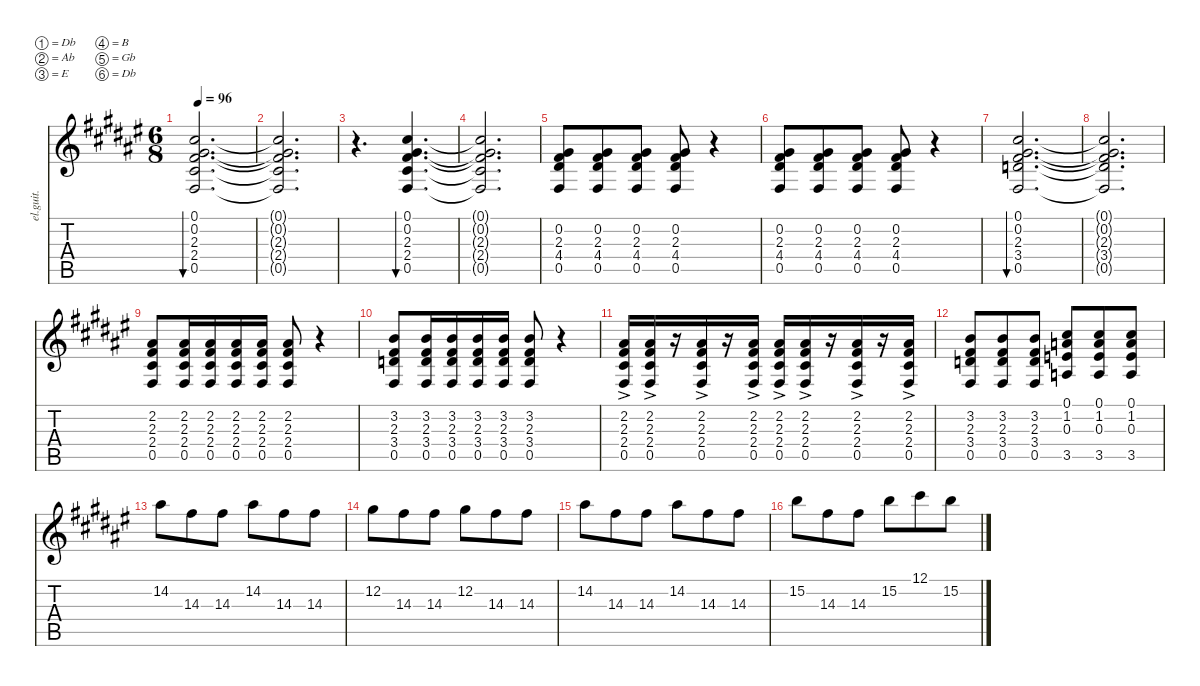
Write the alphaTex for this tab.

\defaultSystemsLayout 4
\hideDynamics
\bracketExtendMode nobrackets
\otherSystemsTrackNameOrientation horizontal
\track ("Guitar 1" "el.guit.") {mute instrument electricguitarclean}
\staff {score tabs}
\tuning (Db4 Ab3 E3 B2 Gb2 Db2)
\ts (6 8)
\tempo 96
\clef g2
\ks f#
(0.5{acc #} 2.4{acc #} 2.3{acc #} 0.2{acc #} 0.1{acc #}).2{d bu 344 dy mf beam Up} |
(0.5{t acc #} 2.4{t acc #} 2.3{t acc #} 0.2{t acc #} 0.1{t acc #}).2{d beam Up} |
r.4{d beam Down} (0.5{acc #} 2.4{acc #} 2.3{acc #} 0.2{acc #} 0.1{acc #}).4{d bu 344 beam Up} |
(0.5{t acc #} 2.4{t acc #} 2.3{t acc #} 0.2{t acc #} 0.1{t acc #}).2{d beam Up} |
(0.5{acc #} 4.4{acc #} 2.3{acc #} 0.2{acc #}).8{beam Up} (2.3{acc #} 4.4{acc #} 0.5{acc #} 0.2{acc #}).8{beam Up} (2.3{acc #} 4.4{acc #} 0.5{acc #} 0.2{acc #}).8{beam Up} (2.3{acc #} 4.4{acc #} 0.5{acc #} 0.2{acc #}).8{beam Up} r.4{beam Up} |
(0.5{acc #} 4.4{acc #} 2.3{acc #} 0.2{acc #}).8{beam Up} (2.3{acc #} 4.4{acc #} 0.5{acc #} 0.2{acc #}).8{beam Up} (2.3{acc #} 4.4{acc #} 0.5{acc #} 0.2{acc #}).8{beam Up} (2.3{acc #} 4.4{acc #} 0.5{acc #} 0.2{acc #}).8{beam Up} r.4{beam Up} |
(0.5{acc #} 2.3{acc #} 0.2{acc #} 0.1{acc #} 3.4{acc forcenatural}).2{d bu 344 beam Up} |
(0.5{t acc #} 2.3{t acc #} 0.2{t acc #} 0.1{t acc #} 3.4{t acc forcenatural}).2{d beam Up} |
(0.5{acc #} 2.4{acc #} 2.3{acc #} 2.2{acc #}).8{beam Up} (0.5{acc #} 2.4{acc #} 2.3{acc #} 2.2{acc #}).16{beam Up} (2.3{acc #} 2.4{acc #} 0.5{acc #} 2.2{acc #}).16{beam Up} (2.3{acc #} 2.4{acc #} 0.5{acc #} 2.2{acc #}).16{beam Up} (2.3{acc #} 2.4{acc #} 0.5{acc #} 2.2{acc #}).16{beam Up} (2.3{acc #} 2.4{acc #} 0.5{acc #} 2.2{acc #}).8{beam Up} r.4{beam Up} |
(0.5{acc #} 2.3{acc #} 3.4{acc forcenatural} 3.2{acc forcenatural}).8{beam Up} (0.5{acc #} 2.3{acc #} 3.2{acc forcenatural} 3.4{acc forcenatural}).16{beam Up} (0.5{acc #} 2.3{acc #} 3.2{acc forcenatural} 3.4{acc forcenatural}).16{beam Up} (0.5{acc #} 2.3{acc #} 3.2{acc forcenatural} 3.4{acc forcenatural}).16{beam Up} (0.5{acc #} 2.3{acc #} 3.2{acc forcenatural} 3.4{acc forcenatural}).16{beam Up} (0.5{acc #} 2.3{acc #} 3.2{acc forcenatural} 3.4{acc forcenatural}).8{beam Up} r.4{beam Up} |
(2.3{ac acc #} 0.5{ac acc #} 2.4{acc #} 2.2{acc #}).16{beam Up} (2.3{ac acc #} 0.5{ac acc #} 2.4{acc #} 2.2{acc #}).16{beam Up} r.16{beam Up} (2.3{ac acc #} 0.5{ac acc #} 2.4{acc #} 2.2{acc #}).16{beam Up} r.16{beam Up} (2.3{ac acc #} 0.5{ac acc #} 2.4{acc #} 2.2{acc #}).16{beam Up} (2.3{ac acc #} 0.5{ac acc #} 2.4{acc #} 2.2{acc #}).16{beam Up} (2.3{ac acc #} 0.5{ac acc #} 2.4{acc #} 2.2{acc #}).16{beam Up} r.16{beam Up} (2.3{ac acc #} 0.5{ac acc #} 2.4{acc #} 2.2{acc #}).16{beam Up} r.16{beam Up} (2.3{ac acc #} 0.5{ac acc #} 2.4{acc #} 2.2{acc #}).16{beam Up} |
(0.5{acc #} 2.3{acc #} 3.4{acc forcenatural} 3.2{acc forcenatural}).8{beam Up} (0.5{acc #} 2.3{acc #} 3.2{acc forcenatural} 3.4{acc forcenatural}).8{beam Up} (0.5{acc #} 2.3{acc #} 3.2{acc forcenatural} 3.4{acc forcenatural}).8{beam Up} (3.5{acc forcenatural} 0.3{acc forcenatural} 1.2{acc forcenatural} 0.1{acc #}).8{beam Up} (3.5{acc forcenatural} 0.3{acc forcenatural} 1.2{acc forcenatural} 0.1{acc #}).8{beam Up} (3.5{acc forcenatural} 0.3{acc forcenatural} 1.2{acc forcenatural} 0.1{acc #}).8{beam Up} |
14.2{acc #}.8{beam Down} 14.3{acc #}.8{beam Down} 14.3{acc #}.8{beam Down} 14.2{acc #}.8{beam Down} 14.3{acc #}.8{beam Down} 14.3{acc #}.8{beam Down} |
12.2{acc #}.8{beam Down} 14.3{acc #}.8{beam Down} 14.3{acc #}.8{beam Down} 12.2{acc #}.8{beam Down} 14.3{acc #}.8{beam Down} 14.3{acc #}.8{beam Down} |
14.2{acc #}.8{beam Down} 14.3{acc #}.8{beam Down} 14.3{acc #}.8{beam Down} 14.2{acc #}.8{beam Down} 14.3{acc #}.8{beam Down} 14.3{acc #}.8{beam Down} |
15.2{acc forcenatural}.8{beam Down} 14.3{acc #}.8{beam Down} 14.3{acc #}.8{beam Down} 15.2{acc forcenatural}.8{beam Down} 12.1{acc #}.8{beam Down} 15.2{acc forcenatural}.8{beam Down}
